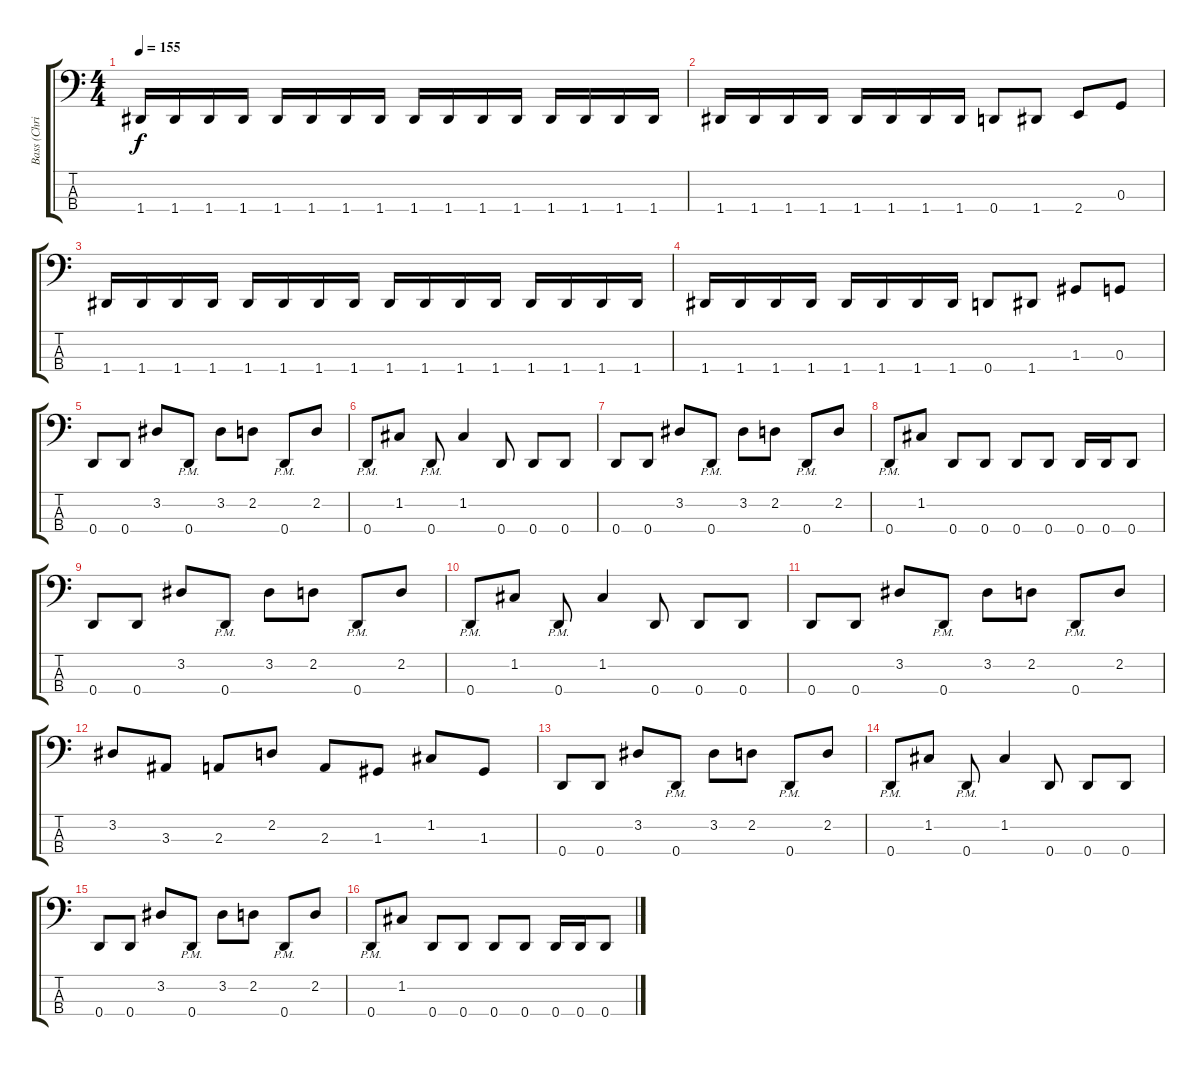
\track ("Bass (Christian \"Speesy\" Giesler)" "Bass (Chri") {instrument electricbassfinger}
\staff {score tabs}
\tuning (F2 C2 G1 D1) {hide}
\ts (4 4)
\tempo 155
\clef f4
\ks c
1.4.16{dy f} 1.4.16 1.4.16 1.4.16 1.4.16 1.4.16 1.4.16 1.4.16 1.4.16 1.4.16 1.4.16 1.4.16 1.4.16 1.4.16 1.4.16 1.4.16 |
1.4.16 1.4.16 1.4.16 1.4.16 1.4.16 1.4.16 1.4.16 1.4.16 0.4.8 1.4.8 2.4.8 0.3.8 |
1.4.16 1.4.16 1.4.16 1.4.16 1.4.16 1.4.16 1.4.16 1.4.16 1.4.16 1.4.16 1.4.16 1.4.16 1.4.16 1.4.16 1.4.16 1.4.16 |
1.4.16 1.4.16 1.4.16 1.4.16 1.4.16 1.4.16 1.4.16 1.4.16 0.4.8 1.4.8 1.3.8 0.3.8 |
0.4.8 0.4.8 3.2.8 0.4{pm}.8 3.2.8 2.2.8 0.4{pm}.8 2.2.8 |
0.4{pm}.8 1.2.8 0.4{pm}.8 1.2.4 0.4.8 0.4.8 0.4.8 |
0.4.8 0.4.8 3.2.8 0.4{pm}.8 3.2.8 2.2.8 0.4{pm}.8 2.2.8 |
0.4{pm}.8 1.2.8 0.4.8 0.4.8 0.4.8 0.4.8 0.4.16 0.4.16 0.4.8 |
0.4.8 0.4.8 3.2.8 0.4{pm}.8 3.2.8 2.2.8 0.4{pm}.8 2.2.8 |
0.4{pm}.8 1.2.8 0.4{pm}.8 1.2.4 0.4.8 0.4.8 0.4.8 |
0.4.8 0.4.8 3.2.8 0.4{pm}.8 3.2.8 2.2.8 0.4{pm}.8 2.2.8 |
3.2.8 3.3.8 2.3.8 2.2.8 2.3.8 1.3.8 1.2.8 1.3.8 |
0.4.8 0.4.8 3.2.8 0.4{pm}.8 3.2.8 2.2.8 0.4{pm}.8 2.2.8 |
0.4{pm}.8 1.2.8 0.4{pm}.8 1.2.4 0.4.8 0.4.8 0.4.8 |
0.4.8 0.4.8 3.2.8 0.4{pm}.8 3.2.8 2.2.8 0.4{pm}.8 2.2.8 |
0.4{pm}.8 1.2.8 0.4.8 0.4.8 0.4.8 0.4.8 0.4.16 0.4.16 0.4.8
